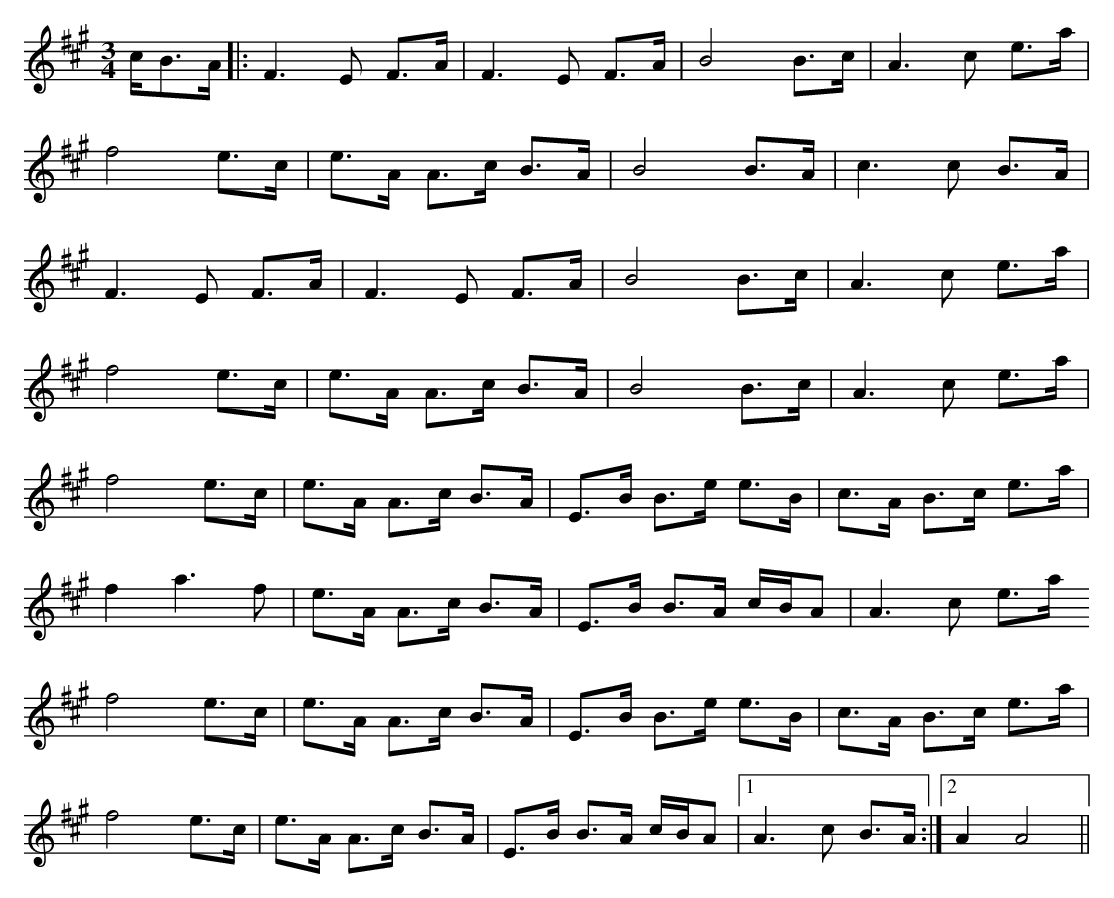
X:1
M:3/4
K:A
c/B>A|:F3E F>A|F3E F>A|B4 B>c|A3c e>a|
f4 e>c|e>A A>c B>A|B4 B>A|c3c B>A|
F3E F>A|F3E F>A|B4 B>c|A3c e>a|
f4 e>c|e>A A>c B>A|B4 B>c|A3c e>a|
f4 e>c|e>A A>c B>A|E>B B>e e>B|c>A B>c e>a|
f2 a3f|e>A A>c B>A|E>B B>A c/B/A|A3c e>a
f4 e>c|e>A A>c B>A|E>B B>e e>B|c>A B>c e>a|
f4 e>c|e>A A>c B>A|E>B B>A c/B/A|1 A3c B>A:|2 A2 A4||
